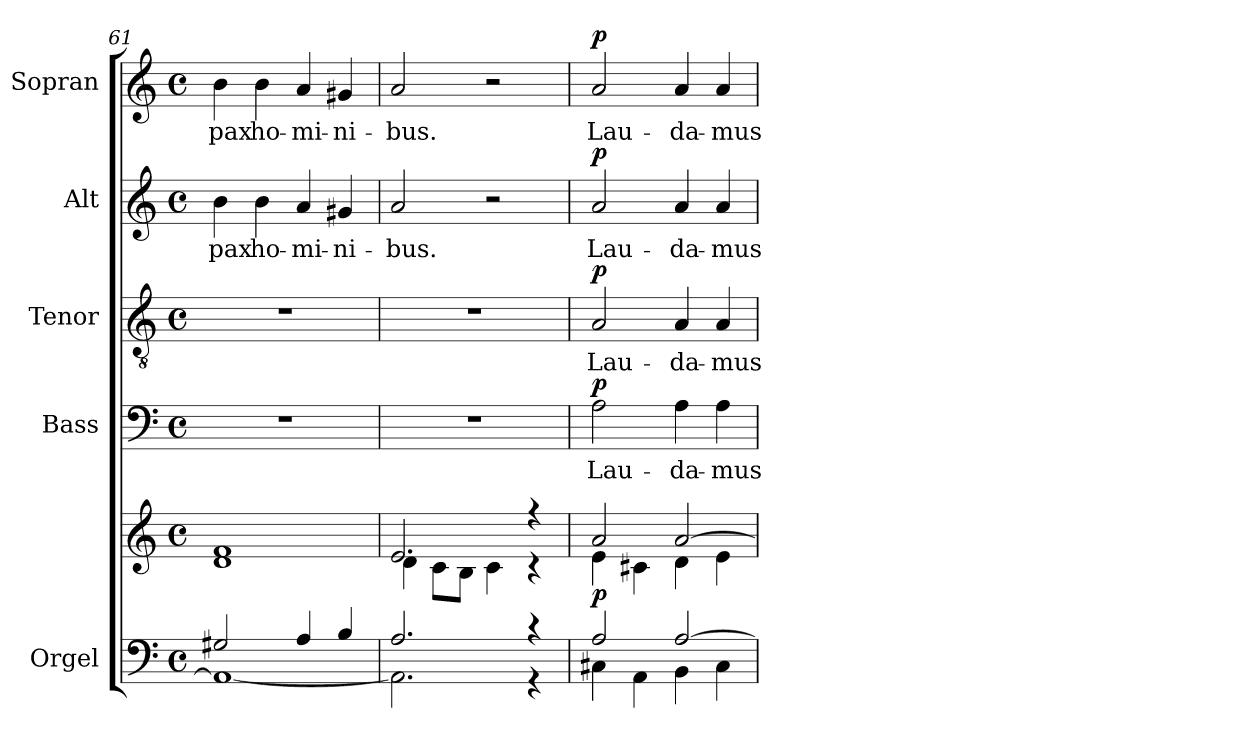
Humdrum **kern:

**kern	**kern	**dynam	**kern	**text	**dynam	**kern	**text	**dynam	**kern	**text	**dynam	**kern	**text	**dynam
*part5	*part5	*part5	*part4	*part4	*part4	*part3	*part3	*part3	*part2	*part2	*part2	*part1	*part1	*part1
*staff6	*staff5	*staff5/6	*staff4	*staff4	*staff4	*staff3	*staff3	*staff3	*staff2	*staff2	*staff2	*staff1	*staff1	*staff1
*I"Orgel	*	*	*I"Bass	*	*	*I"Tenor	*	*	*I"Alt	*	*	*I"Sopran	*	*
*I'Org.	*	*	*I'B.	*	*	*I'T.	*	*	*I'A.	*	*	*I'S.	*	*
*clefF4	*clefG2	*	*clefF4	*	*	*clefGv2	*	*	*clefG2	*	*	*clefG2	*	*
*k[]	*k[]	*	*k[]	*	*	*k[]	*	*	*k[]	*	*	*k[]	*	*
*C:	*C:	*	*C:	*	*	*C:	*	*	*C:	*	*	*C:	*	*
*M4/4	*M4/4	*	*M4/4	*	*	*M4/4	*	*	*M4/4	*	*	*M4/4	*	*
*met(c)	*met(c)	*	*met(c)	*	*	*met(c)	*	*	*met(c)	*	*	*met(c)	*	*
=61	=61	=61	=61	=61	=61	=61	=61	=61	=61	=61	=61	=61	=61	=61
*^	*^	*	*	*	*	*	*	*	*	*	*	*	*	*
!	!	!	!	!	!	!	!	!	!	!	!	!LO:LY:b	!	!	!LO:LY:b	!
2G#X/	1AA_	1f	1d	.	1r	.	.	1r	.	.	4b\	pax	.	4b\	pax	.
!	!	!	!	!	!	!	!	!	!	!	!	!LO:LY:b	!	!	!LO:LY:b	!
.	.	.	.	.	.	.	.	.	.	.	4b\	ho-	.	4b\	ho-	.
!	!	!	!	!	!	!	!	!	!	!	!	!LO:LY:b	!	!	!LO:LY:b	!
4A/	.	.	.	.	.	.	.	.	.	.	4a/	-mi-	.	4a/	-mi-	.
!	!	!	!	!	!	!	!	!	!	!	!	!LO:LY:b	!	!	!LO:LY:b	!
4B/	.	.	.	.	.	.	.	.	.	.	4g#X/	-ni-	.	4g#X/	-ni-	.
!!LO:PB:g=z
=62	=62	=62	=62	=62	=62	=62	=62	=62	=62	=62	=62	=62	=62	=62	=62	=62
!	!	!	!	!	!	!	!	!	!	!	!	!LO:LY:b	!	!	!LO:LY:b	!
2.A/	2.AA\]	2.e/	4d\	.	1r	.	.	1r	.	.	2a/	-bus.	.	2a/	-bus.	.
.	.	.	8c\L	.	.	.	.	.	.	.	.	.	.	.	.	.
.	.	.	8B\J	.	.	.	.	.	.	.	.	.	.	.	.	.
.	.	.	4c\	.	.	.	.	.	.	.	2r	.	.	2r	.	.
4r	4r	4r	4r	.	.	.	.	.	.	.	.	.	.	.	.	.
=63	=63	=63	=63	=63	=63	=63	=63	=63	=63	=63	=63	=63	=63	=63	=63	=63
!	!	!	!	!LO:DY:b	!	!LO:LY:b	!LO:DY:a	!	!LO:LY:b	!LO:DY:a	!	!LO:LY:b	!LO:DY:a	!	!LO:LY:b	!LO:DY:a
2A/	4C#X\	2a/	4e\	p	2A\	Lau-	p	2A/	Lau-	p	2a/	Lau-	p	2a/	Lau-	p
.	4AA\	.	4c#X\	.	.	.	.	.	.	.	.	.	.	.	.	.
!	!	!	!	!	!	!LO:LY:b	!	!	!LO:LY:b	!	!	!LO:LY:b	!	!	!LO:LY:b	!
[>2A/	4BB\	[>2a/	4d\	.	4A\	-da-	.	4A/	-da-	.	4a/	-da-	.	4a/	-da-	.
!	!	!	!	!	!	!LO:LY:b	!	!	!LO:LY:b	!	!	!LO:LY:b	!	!	!LO:LY:b	!
.	4C#\	.	4e\	.	4A\	-mus	.	4A/	-mus	.	4a/	-mus	.	4a/	-mus	.
*v	*v	*	*	*	*	*	*	*	*	*	*	*	*	*	*	*
*	*v	*v	*	*	*	*	*	*	*	*	*	*	*	*	*
=	=	=	=	=	=	=	=	=	=	=	=	=	=	=
*-	*-	*-	*-	*-	*-	*-	*-	*-	*-	*-	*-	*-	*-	*-
